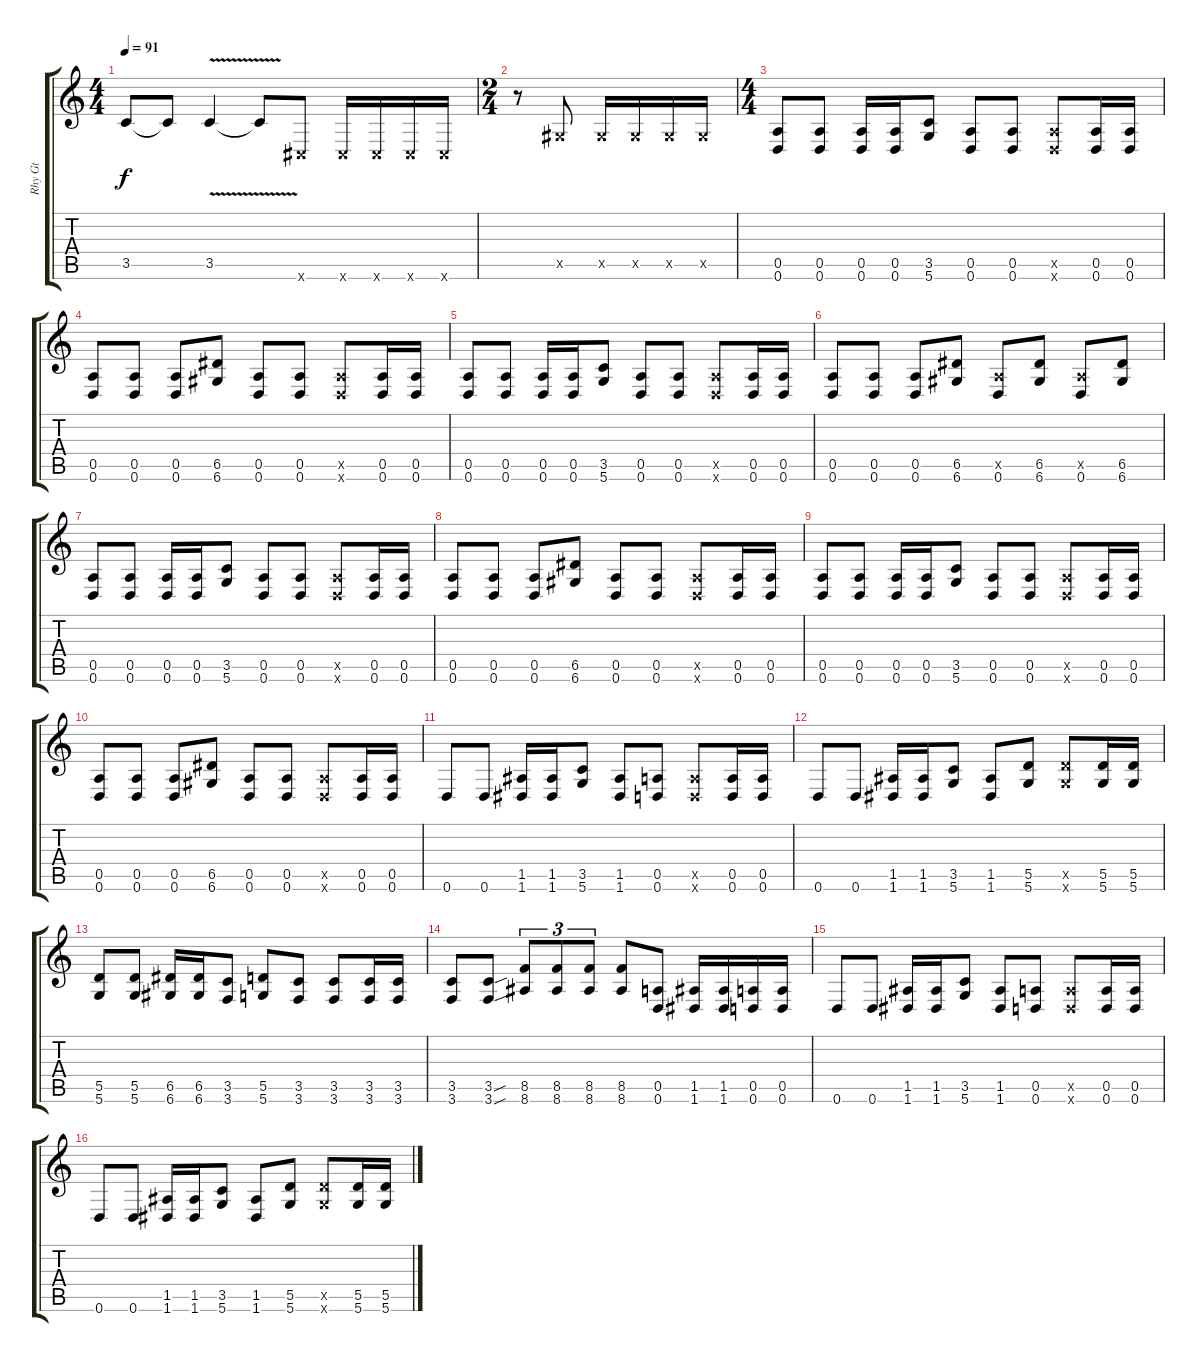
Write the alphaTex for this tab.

\track ("Rhy Gt" "Rhy Gt") {instrument distortionguitar}
\staff {score tabs}
\tuning (E4 B3 G3 D3 A2 D2) {hide}
\ts (4 4)
\tempo 91
\clef g2
\ks c
3.5{t}.8{dy f} 3.5{t}.8 3.5{v}.4 3.5{t}.8 -1.6{x}.8 -1.6{x}.16 -1.6{x}.16 -1.6{x}.16 -1.6{x}.16 |
\ts (2 4)
r.8 -1.5{x}.8 -1.5{x}.16 -1.5{x}.16 -1.5{x}.16 -1.5{x}.16 |
\ts (4 4)
(0.5 0.6).8 (0.5 0.6).8 (0.5 0.6).16 (0.5 0.6).16 (3.5 5.6).8 (0.5 0.6).8 (0.5 0.6).8 (0.5{x} 0.6{x}).8 (0.5 0.6).16 (0.5 0.6).16 |
(0.5 0.6).8 (0.5 0.6).8 (0.5 0.6).8 (6.5 6.6).8 (0.5 0.6).8 (0.5 0.6).8 (0.5{x} 0.6{x}).8 (0.5 0.6).16 (0.5 0.6).16 |
(0.5 0.6).8 (0.5 0.6).8 (0.5 0.6).16 (0.5 0.6).16 (3.5 5.6).8 (0.5 0.6).8 (0.5 0.6).8 (0.5{x} 0.6{x}).8 (0.5 0.6).16 (0.5 0.6).16 |
(0.5 0.6).8 (0.5 0.6).8 (0.5 0.6).8 (6.5 6.6).8 (0.5{x} 0.6).8 (6.5 6.6).8 (0.5{x} 0.6).8 (6.5 6.6).8 |
(0.5 0.6).8 (0.5 0.6).8 (0.5 0.6).16 (0.5 0.6).16 (3.5 5.6).8 (0.5 0.6).8 (0.5 0.6).8 (0.5{x} 0.6{x}).8 (0.5 0.6).16 (0.5 0.6).16 |
(0.5 0.6).8 (0.5 0.6).8 (0.5 0.6).8 (6.5 6.6).8 (0.5 0.6).8 (0.5 0.6).8 (0.5{x} 0.6{x}).8 (0.5 0.6).16 (0.5 0.6).16 |
(0.5 0.6).8 (0.5 0.6).8 (0.5 0.6).16 (0.5 0.6).16 (3.5 5.6).8 (0.5 0.6).8 (0.5 0.6).8 (0.5{x} 0.6{x}).8 (0.5 0.6).16 (0.5 0.6).16 |
(0.5 0.6).8 (0.5 0.6).8 (0.5 0.6).8 (6.5 6.6).8 (0.5 0.6).8 (0.5 0.6).8 (0.5{x} 0.6{x}).8 (0.5 0.6).16 (0.5 0.6).16 |
0.6.8 0.6.8 (1.5 1.6).16 (1.5 1.6).16 (3.5 5.6).8 (1.5 1.6).8 (0.5 0.6).8 (0.5{x} 0.6{x}).8 (0.5 0.6).16 (0.5 0.6).16 |
0.6.8 0.6.8 (1.5 1.6).16 (1.5 1.6).16 (3.5 5.6).8 (1.5 1.6).8 (5.5 5.6).8 (5.5{x} 5.6{x}).8 (5.5 5.6).16 (5.5 5.6).16 |
(5.5 5.6).8 (5.5 5.6).8 (6.5 6.6).16 (6.5 6.6).16 (3.5 3.6).8 (5.5 5.6).8 (3.5 3.6).8 (3.5 3.6).8 (3.5 3.6).16 (3.5 3.6).16 |
(3.5 3.6).8 (3.5{sou} 3.6{sou}).8 (8.5 8.6).8{tu (3 2)} (8.5 8.6).8{tu (3 2)} (8.5 8.6).8{tu (3 2)} (8.5 8.6).8 (0.5 0.6).8 (1.5 1.6).16 (1.5 1.6).16 (0.5 0.6).16 (0.5 0.6).16 |
0.6.8 0.6.8 (1.5 1.6).16 (1.5 1.6).16 (3.5 5.6).8 (1.5 1.6).8 (0.5 0.6).8 (0.5{x} 0.6{x}).8 (0.5 0.6).16 (0.5 0.6).16 |
0.6.8 0.6.8 (1.5 1.6).16 (1.5 1.6).16 (3.5 5.6).8 (1.5 1.6).8 (5.5 5.6).8 (5.5{x} 5.6{x}).8 (5.5 5.6).16 (5.5 5.6).16
